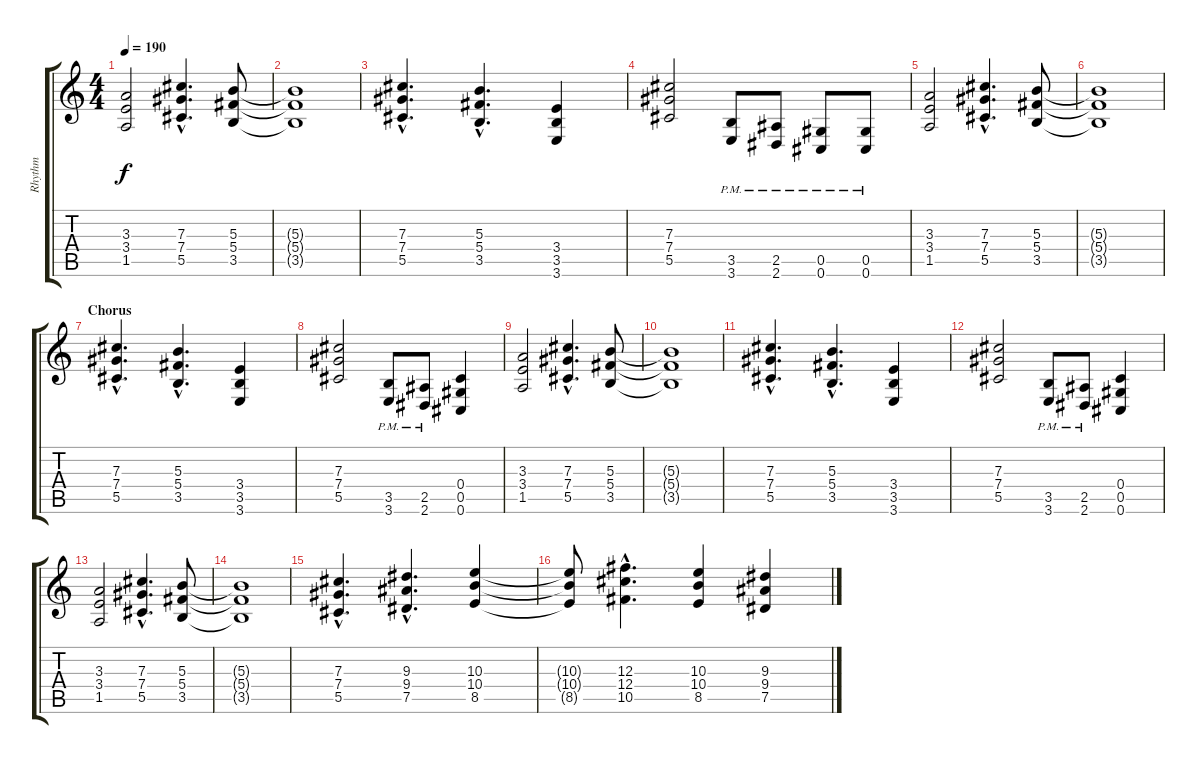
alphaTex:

\track ("Rhythm" "Rhythm") {instrument distortionguitar}
\staff {score tabs}
\tuning (Eb4 Bb3 Gb3 Db3 Ab2 Db2) {hide}
\ts (4 4)
\tempo 190
\clef g2
\ks c
(3.3 3.4 1.5).2{dy f} (7.3{hac} 7.4{hac} 5.5{hac}).4{d} (5.3 5.4 3.5).8 |
(5.3{t} 5.4{t} 3.5{t}).1 |
(7.3{hac} 7.4{hac} 5.5{hac}).4{d} (5.3{hac} 5.4{hac} 3.5{hac}).4{d} (3.4 3.5 3.6).4 |
(7.3 7.4 5.5).2 (3.5{pm} 3.6{pm}).8 (2.5{pm} 2.6{pm}).8 (0.5{pm} 0.6{pm}).8 (0.5{pm} 0.6{pm}).8 |
(3.3 3.4 1.5).2 (7.3{hac} 7.4{hac} 5.5{hac}).4{d} (5.3 5.4 3.5).8 |
(5.3{t} 5.4{t} 3.5{t}).1 |
\section ("" "Chorus")
(7.3{hac} 7.4{hac} 5.5{hac}).4{d volume 16} (5.3{hac} 5.4{hac} 3.5{hac}).4{d} (3.4 3.5 3.6).4 |
(7.3 7.4 5.5).2 (3.5{pm} 3.6{pm}).8 (2.5{pm} 2.6{pm}).8 (0.4 0.5 0.6).4 |
(3.3 3.4 1.5).2 (7.3{hac} 7.4{hac} 5.5{hac}).4{d} (5.3 5.4 3.5).8 |
(5.3{t} 5.4{t} 3.5{t}).1 |
(7.3{hac} 7.4{hac} 5.5{hac}).4{d} (5.3{hac} 5.4{hac} 3.5{hac}).4{d} (3.4 3.5 3.6).4 |
(7.3 7.4 5.5).2 (3.5{pm} 3.6{pm}).8 (2.5{pm} 2.6{pm}).8 (0.4 0.5 0.6).4 |
(3.3 3.4 1.5).2 (7.3{hac} 7.4{hac} 5.5{hac}).4{d} (5.3 5.4 3.5).8 |
(5.3{t} 5.4{t} 3.5{t}).1 |
(7.3{hac} 7.4{hac} 5.5{hac}).4{d} (9.3{hac} 9.4{hac} 7.5{hac}).4{d} (10.3 10.4 8.5).4 |
(10.3{t} 10.4{t} 8.5{t}).8 (12.3{hac} 12.4{hac} 10.5{hac}).4{d} (10.3 10.4 8.5).4 (9.3 9.4 7.5).4
